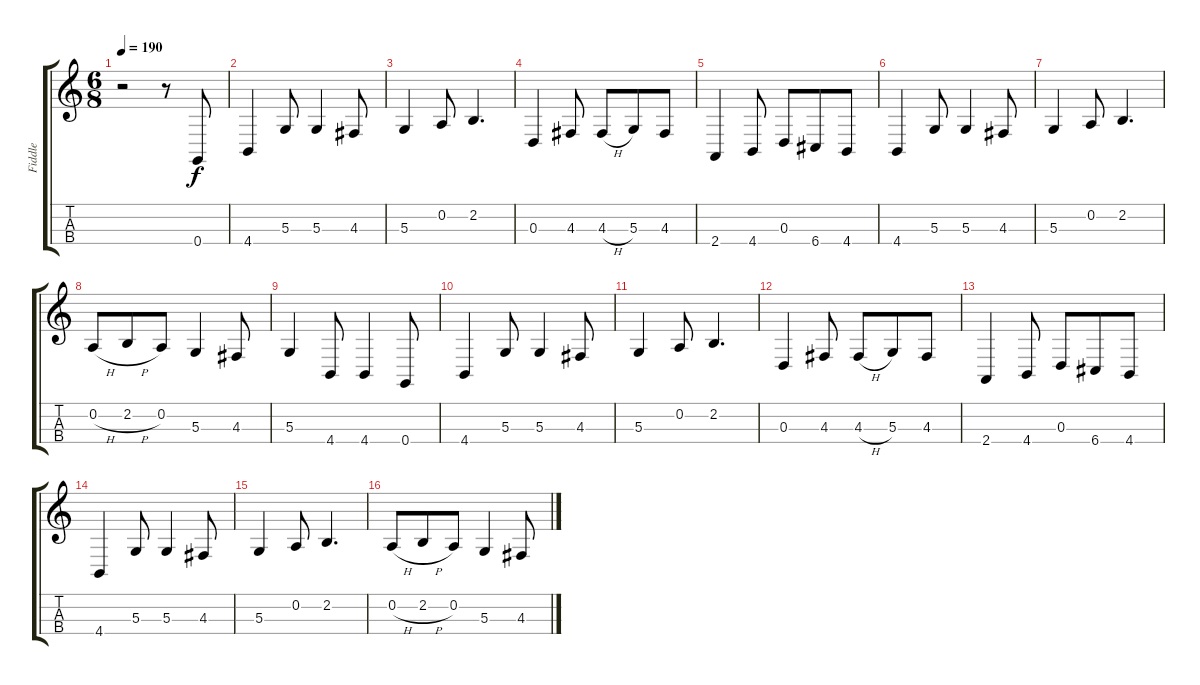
\track ("Fiddle" "Fiddle") {instrument fiddle}
\staff {score tabs}
\tuning (E4 A3 D3 G2) {hide}
\ts (6 8)
\tempo 190
\clef g2
\ks c
r.2{dy f} r.8 0.4.8 |
4.4.4 5.3.8 5.3.4 4.3.8 |
5.3.4 0.2.8 2.2.4{d} |
0.3.4 4.3.8 4.3{h}.8 5.3.8 4.3.8 |
2.4.4 4.4.8 0.3.8 6.4.8 4.4.8 |
4.4.4 5.3.8 5.3.4 4.3.8 |
5.3.4 0.2.8 2.2.4{d} |
0.2{h}.8 2.2{h}.8 0.2.8 5.3.4 4.3.8 |
5.3.4 4.4.8 4.4.4 0.4.8 |
4.4.4 5.3.8 5.3.4 4.3.8 |
5.3.4 0.2.8 2.2.4{d} |
0.3.4 4.3.8 4.3{h}.8 5.3.8 4.3.8 |
2.4.4 4.4.8 0.3.8 6.4.8 4.4.8 |
4.4.4 5.3.8 5.3.4 4.3.8 |
5.3.4 0.2.8 2.2.4{d} |
0.2{h}.8 2.2{h}.8 0.2.8 5.3.4 4.3.8
